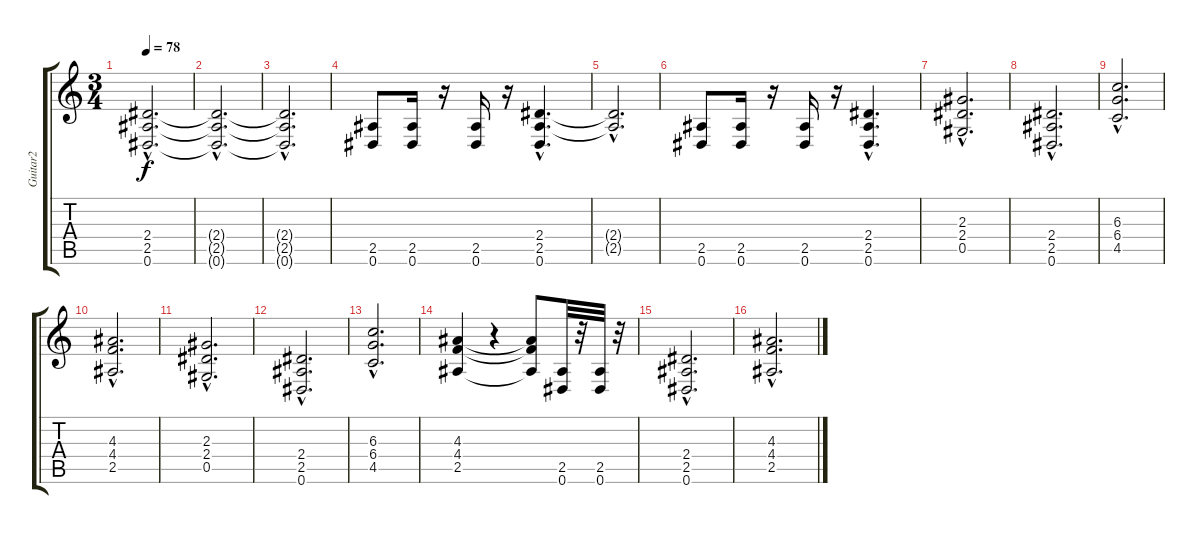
\track ("Guitar2" "Guitar2") {instrument distortionguitar}
\staff {score tabs}
\tuning (Eb4 Bb3 Gb3 Db3 Ab2 Eb2) {hide}
\ts (3 4)
\tempo 78
\clef g2
\ks c
(2.4{hac} 2.5{hac} 0.6{hac}).2{d dy f} |
(2.4{hac t} 2.5{hac t} 0.6{hac t}).2{d} |
(2.4{hac t} 2.5{hac t} 0.6{hac t}).2{d} |
(2.5 0.6).8 (2.5 0.6).16 r.16 (2.5 0.6).16 r.16 (2.4{hac} 2.5{hac} 0.6{hac}).4{d} |
(2.4{hac t} 2.5{hac t}).2{d} |
(2.5 0.6).8 (2.5 0.6).16 r.16 (2.5 0.6).16 r.16 (2.4{hac} 2.5{hac} 0.6{hac}).4{d} |
(2.3{hac} 2.4{hac} 0.5{hac}).2{d} |
(2.4{hac} 2.5{hac} 0.6{hac}).2{d} |
(6.3{hac} 6.4{hac} 4.5{hac}).2{d} |
(4.3{hac} 4.4{hac} 2.5{hac}).2{d} |
(2.3{hac} 2.4{hac} 0.5{hac}).2{d} |
(2.4{hac} 2.5{hac} 0.6{hac}).2{d} |
(6.3{hac} 6.4{hac} 4.5{hac}).2{d} |
(4.3 4.4 2.5).4 r.4 (4.3{t} 4.4{t} 2.5{t}).8 (2.5 0.6).32 r.32 (2.5 0.6).32 r.32 |
(2.4{hac} 2.5{hac} 0.6{hac}).2{d} |
(4.3{hac} 4.4{hac} 2.5{hac}).2{d}
